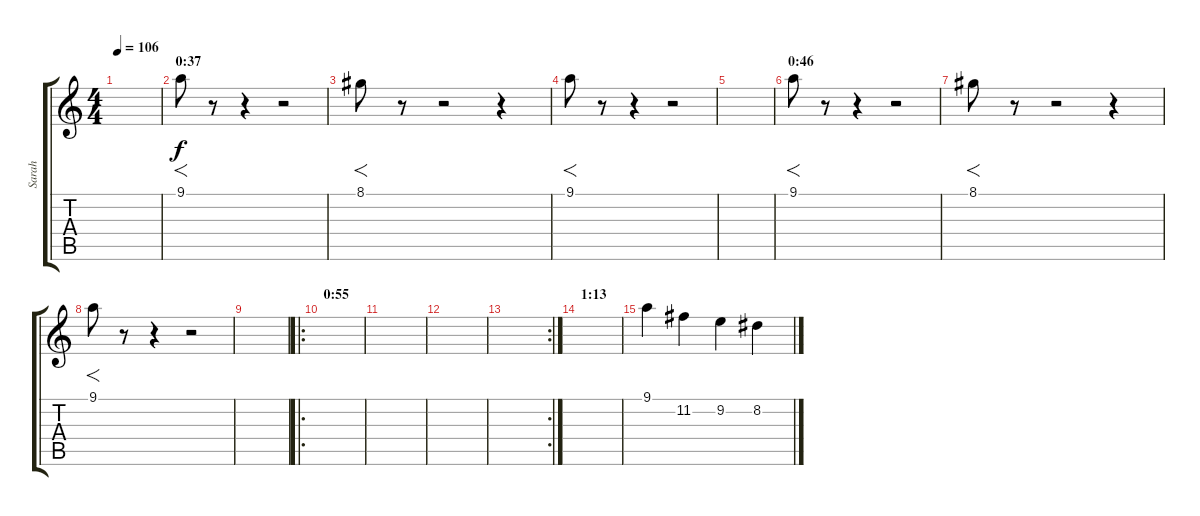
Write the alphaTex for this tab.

\track ("Sarah" "Sarah") {instrument choiraahs}
\staff {score tabs}
\tuning (C5 G4 Eb4 Bb3 F3 C3) {hide}
\ts (4 4)
\tempo 106
\clef g2
\ks c
|
\section ("" "0:37")
9.1.8{f} r.8 r.4 r.2 |
8.1.8{f} r.8 r.2 r.4 |
9.1.8{f} r.8 r.4 r.2 |
|
\section ("" "0:46")
9.1.8{f} r.8 r.4 r.2 |
8.1.8{f} r.8 r.2 r.4 |
9.1.8{f} r.8 r.4 r.2 |
|
\ro
\section ("" "0:55")
|
|
|
\rc 2
|
\section ("" "1:13")
|
9.1.4 11.2.4 9.2.4 8.2.4
